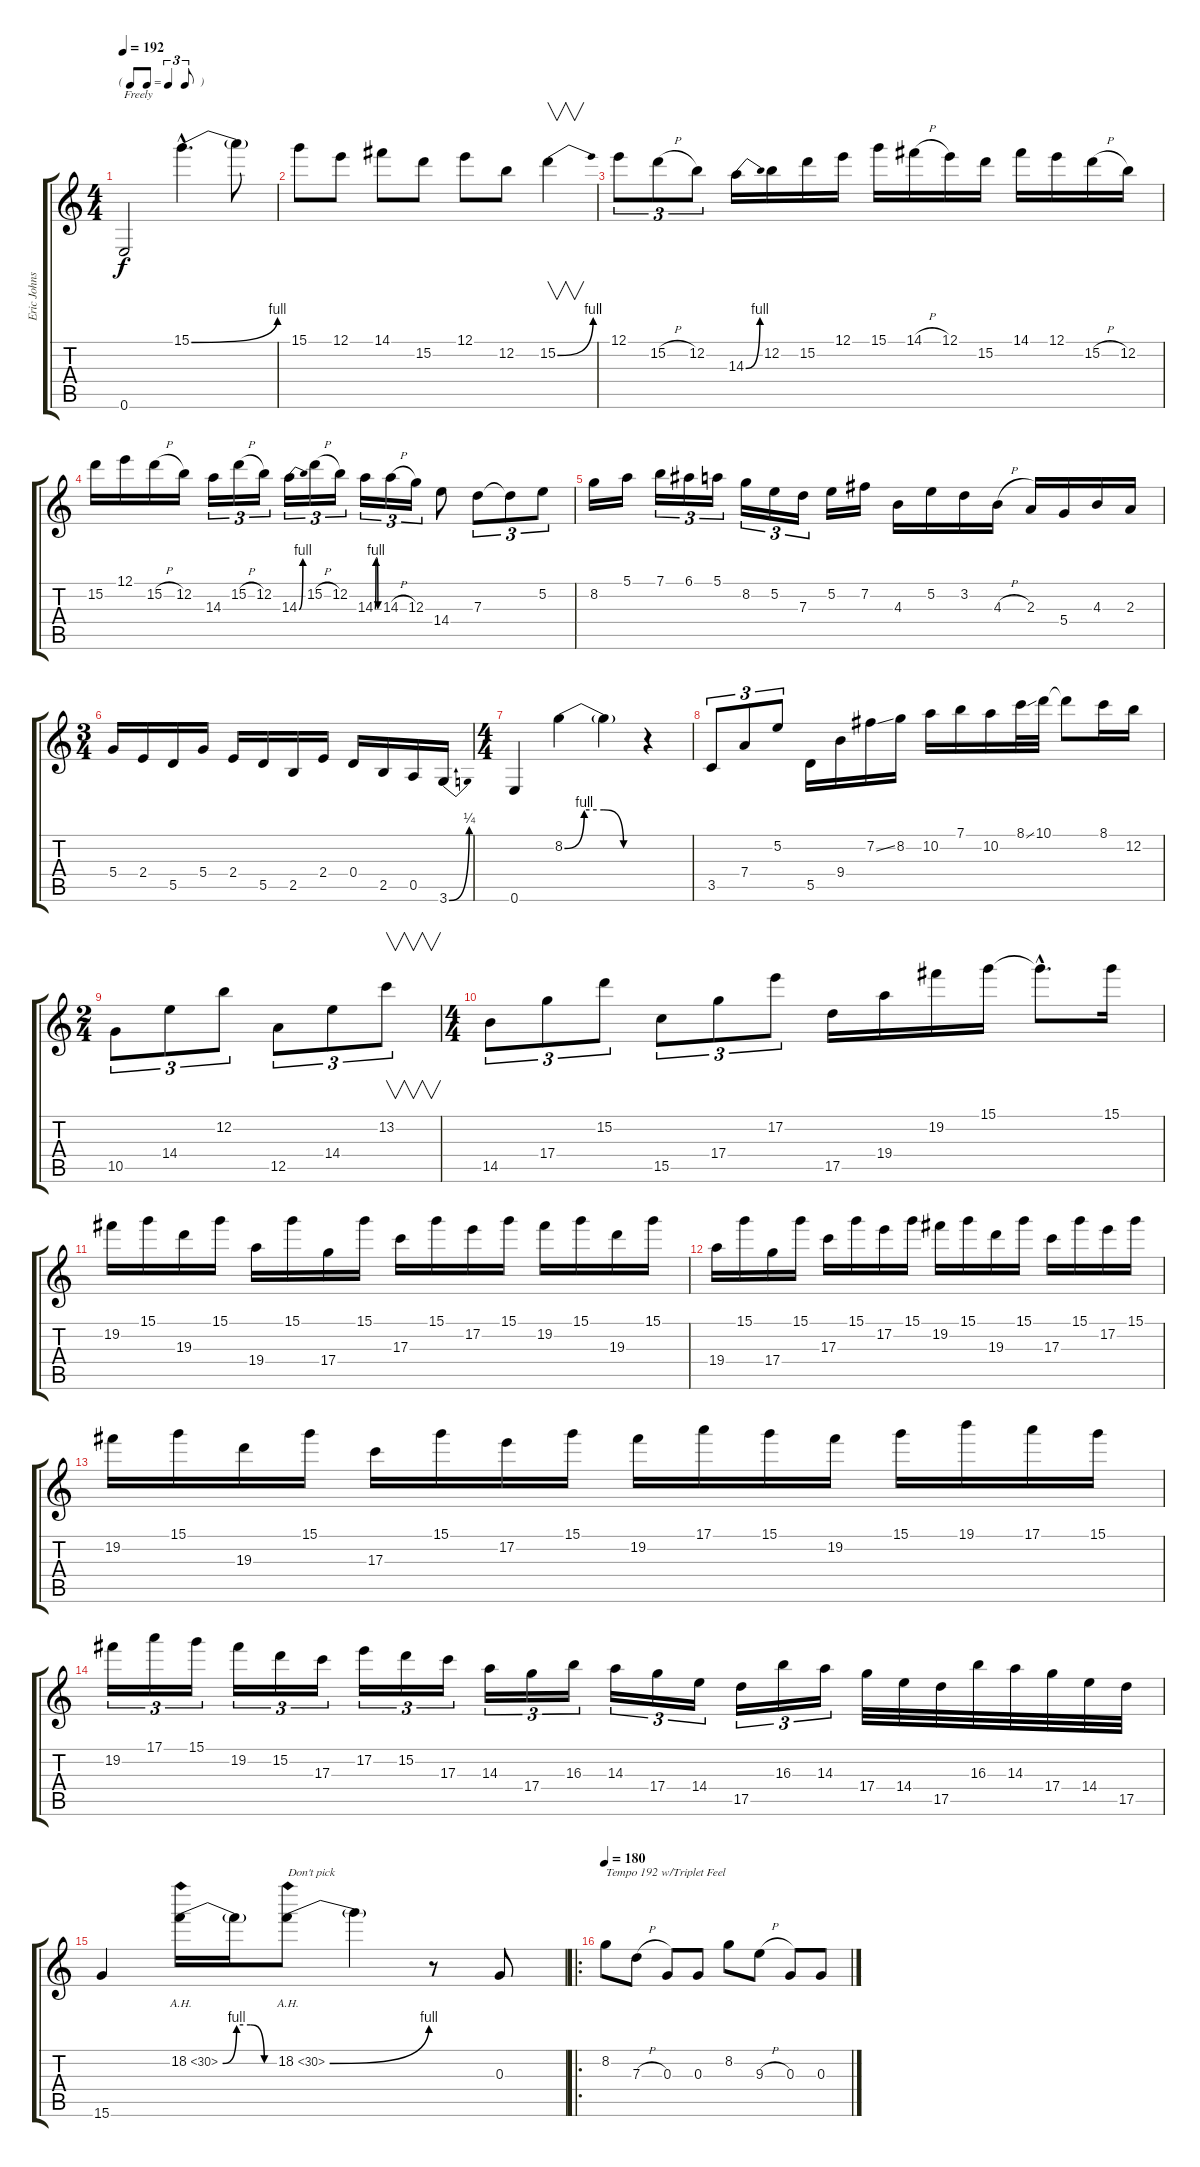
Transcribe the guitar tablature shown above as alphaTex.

\track ("Eric Johnson" "Eric Johns") {instrument distortionguitar}
\staff {score tabs}
\tuning (E4 B3 G3 D3 A2 E2) {hide}
\ts (4 4)
\tf triplet8th
\tempo 192
\tempo 150
\tempo 192
\clef g2
\ks c
0.6.2{txt "Freely " dy f instrument distortionguitar} 15.1{be (bend 0 0 60 4) hac}.4{d} 15.1{t}.8 |
15.1.8 12.1.8 14.1.8 15.2.8 12.1.8 12.2.8 15.2{be (bend 0 0 60 4)}.4{v} |
12.1.8{tu (3 2)} 15.2{h}.8{tu (3 2)} 12.2.8{tu (3 2)} 14.3{be (bend 0 0 60 4)}.16 12.2.16 15.2.16 12.1.16 15.1.16 14.1{h}.16 12.1.16 15.2.16 14.1.16 12.1.16 15.2{h}.16 12.2.16 |
15.2.16 12.1.16 15.2{h}.16 12.2.16 14.3.16{tu (3 2)} 15.2{h}.16{tu (3 2)} 12.2.16{tu (3 2)} 14.3{be (bend 0 0 60 4)}.16{tu (3 2)} 15.2{h}.16{tu (3 2)} 12.2.16{tu (3 2)} 14.3{be (custom 0 0 15 4 30 4 45 0 60 0)}.16{tu (3 2)} 14.3{h}.16{tu (3 2)} 12.3.16{tu (3 2)} 14.4.8 7.3.8{tu (3 2)} 7.3{t}.8{tu (3 2)} 5.2.8{tu (3 2)} |
8.2.16 5.1.16 7.1.16{tu (3 2)} 6.1.16{tu (3 2)} 5.1.16{tu (3 2)} 8.2.16{tu (3 2)} 5.2.16{tu (3 2)} 7.3.16{tu (3 2)} 5.2.16 7.2.16 4.3.16 5.2.16 3.2.16 4.3{h}.16 2.3.16 5.4.16 4.3.16 2.3.16 |
\ts (3 4)
5.4.16 2.4.16 5.5.16 5.4.16 2.4.16 5.5.16 2.5.16 2.4.16 0.4.16 2.5.16 0.5.16 3.6{be (bend 0 0 60 1)}.16 |
\ts (4 4)
0.6.4 8.2{be (custom 0 0 15 4 30 4 45 0 60 0)}.4 8.2{t}.4 r.4 |
3.5.8{tu (3 2)} 7.4.8{tu (3 2)} 5.2.8{tu (3 2)} 5.5.16 9.4.16 7.2{ss}.16 8.2.16 10.2.16 7.1.16 10.2.16 8.1{ss}.32 10.1.32 10.1{t}.8 8.1.16 12.2.16 |
\ts (2 4)
10.5.8{tu (3 2)} 14.4.8{tu (3 2)} 12.2.8{tu (3 2)} 12.5.8{tu (3 2)} 14.4.8{tu (3 2)} 13.2.8{v tu (3 2)} |
\ts (4 4)
14.5.8{tu (3 2)} 17.4.8{tu (3 2)} 15.2.8{tu (3 2)} 15.5.8{tu (3 2)} 17.4.8{tu (3 2)} 17.2.8{tu (3 2)} 17.5.16 19.4.16 19.2.16 15.1.16 15.1{hac t}.8{d} 15.1.16 |
19.2.16 15.1.16 19.3.16 15.1.16 19.4.16 15.1.16 17.4.16 15.1.16 17.3.16 15.1.16 17.2.16 15.1.16 19.2.16 15.1.16 19.3.16 15.1.16 |
19.4.16 15.1.16 17.4.16 15.1.16 17.3.16 15.1.16 17.2.16 15.1.16 19.2.16 15.1.16 19.3.16 15.1.16 17.3.16 15.1.16 17.2.16 15.1.16 |
19.2.16 15.1.16 19.3.16 15.1.16 17.3.16 15.1.16 17.2.16 15.1.16 19.2.16 17.1.16 15.1.16 19.2.16 15.1.16 19.1.16 17.1.16 15.1.16 |
19.2.16{tu (3 2)} 17.1.16{tu (3 2)} 15.1.16{tu (3 2)} 19.2.16{tu (3 2)} 15.2.16{tu (3 2)} 17.3.16{tu (3 2)} 17.2.16{tu (3 2)} 15.2.16{tu (3 2)} 17.3.16{tu (3 2)} 14.3.16{tu (3 2)} 17.4.16{tu (3 2)} 16.3.16{tu (3 2)} 14.3.16{tu (3 2)} 17.4.16{tu (3 2)} 14.4.16{tu (3 2)} 17.5.16{tu (3 2)} 16.3.16{tu (3 2)} 14.3.16{tu (3 2)} 17.4.32 14.4.32 17.5.32 16.3.32 14.3.32 17.4.32 14.4.32 17.5.32 |
15.6.4 18.2{be (custom 0 0 15 4 30 4 45 0 60 0) ah 12}.16 18.2{t}.16 18.2{be (bend 0 0 60 4) ah 12}.8{txt "Don't pick"} 18.2{t}.4 r.8 0.3.8 |
\ro
\tempo 180
8.2.8{txt "Tempo 192 w/Triplet Feel"} 7.3{h}.8 0.3.8 0.3.8 8.2.8 9.3{h}.8 0.3.8 0.3.8
